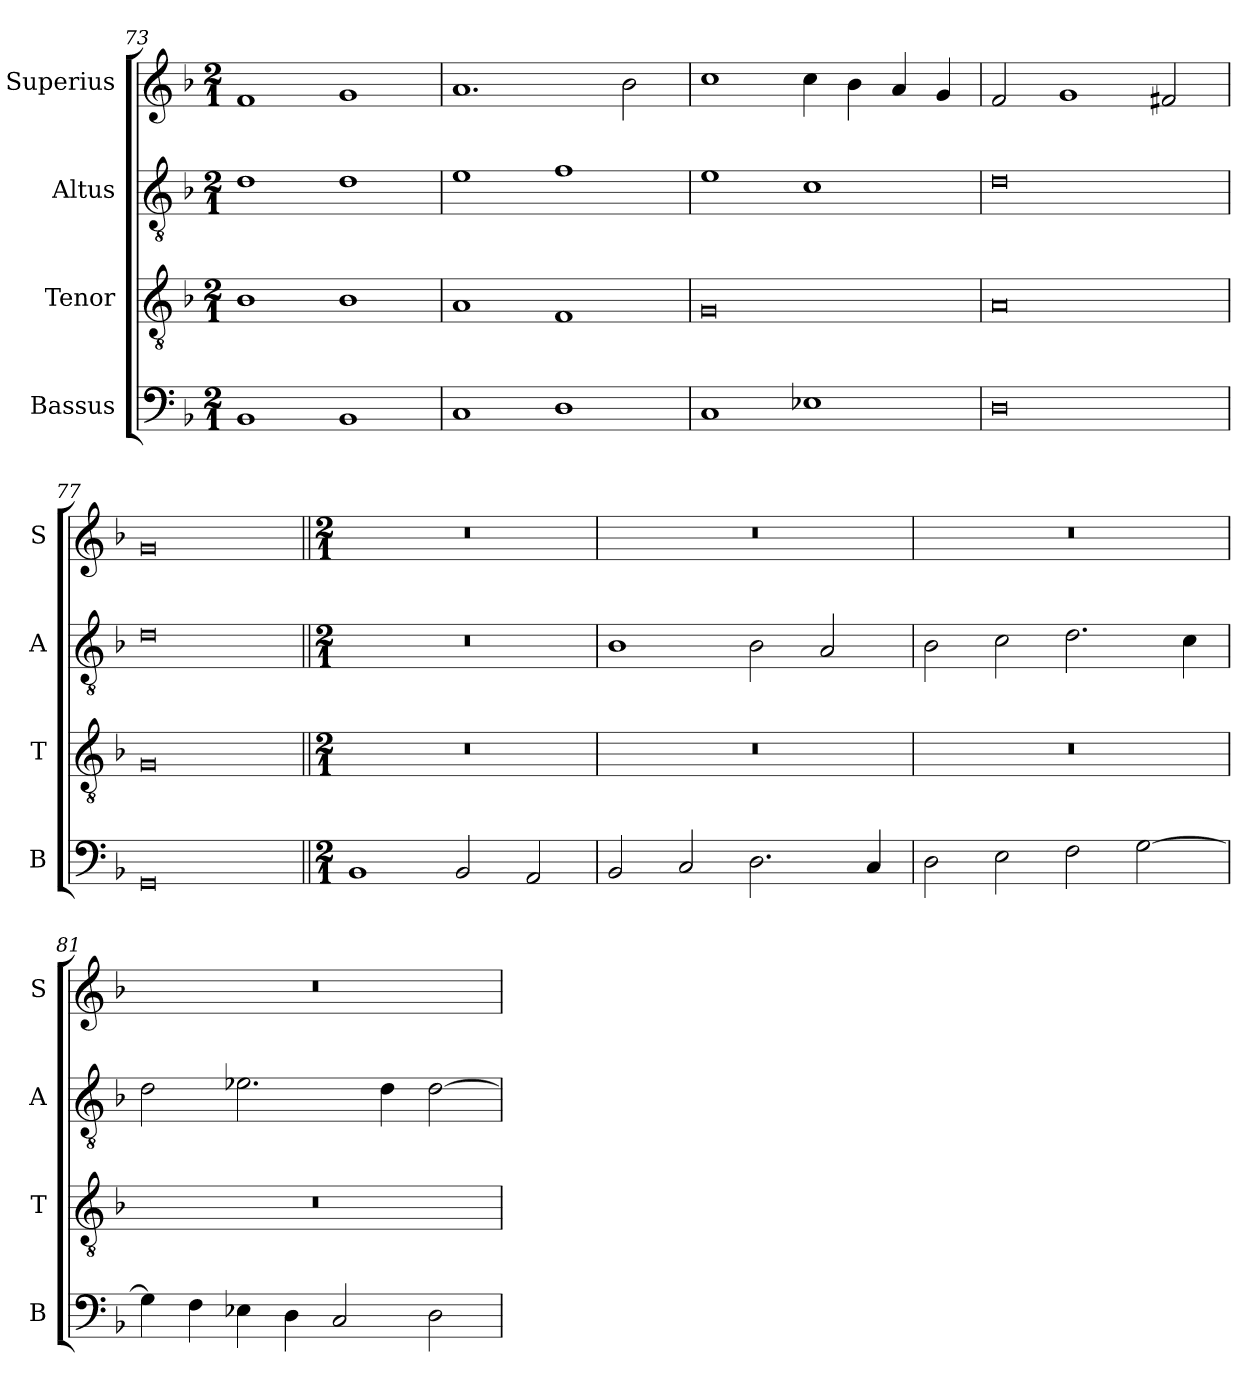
**kern	**kern	**kern	**kern
*part4	*part3	*part2	*part1
*staff4	*staff3	*staff2	*staff1
*I"Bassus	*I"Tenor	*I"Altus	*I"Superius
*I'B	*I'T	*I'A	*I'S
*clefF4	*clefGv2	*clefGv2	*clefG2
*k[b-]	*k[b-]	*k[b-]	*k[b-]
*M2/1	*M2/1	*M2/1	*M2/1
=73	=73	=73	=73
1BB-	1B-	1d	1f
1BB-	1B-	1d	1g
=74	=74	=74	=74
1C	1A	1e	1.a
1D	1F	1f	.
.	.	.	2b-\
=75	=75	=75	=75
1C	0G	1e	1cc
1E-X	.	1c	4cc\
.	.	.	4b-\
.	.	.	4a/
.	.	.	4g/
=76	=76	=76	=76
0D	0A	0d	2f/
.	.	.	1g
.	.	.	2f#X/
=77	=77	=77	=77
0GG	0G	0d	0g
!!LO:LB:g=z
=78||	=78||	=78||	=78||
*M2/1	*M2/1	*M2/1	*M2/1
1BB-	0r	0r	0r
2BB-/	.	.	.
2AA/	.	.	.
=79	=79	=79	=79
2BB-/	0r	1B-	0r
2C/	.	.	.
2.D\	.	2B-\	.
.	.	2A/	.
4C/	.	.	.
=80	=80	=80	=80
2D\	0r	2B-\	0r
2E\	.	2c\	.
2F\	.	2.d\	.
[2G\	.	.	.
.	.	4c\	.
=81	=81	=81	=81
4G\]	0r	2d\	0r
4F\	.	.	.
4E-X\	.	2.e-X\	.
4D\	.	.	.
2C/	.	.	.
.	.	4d\	.
2D\	.	[2d\	.
=	=	=	=
*-	*-	*-	*-
